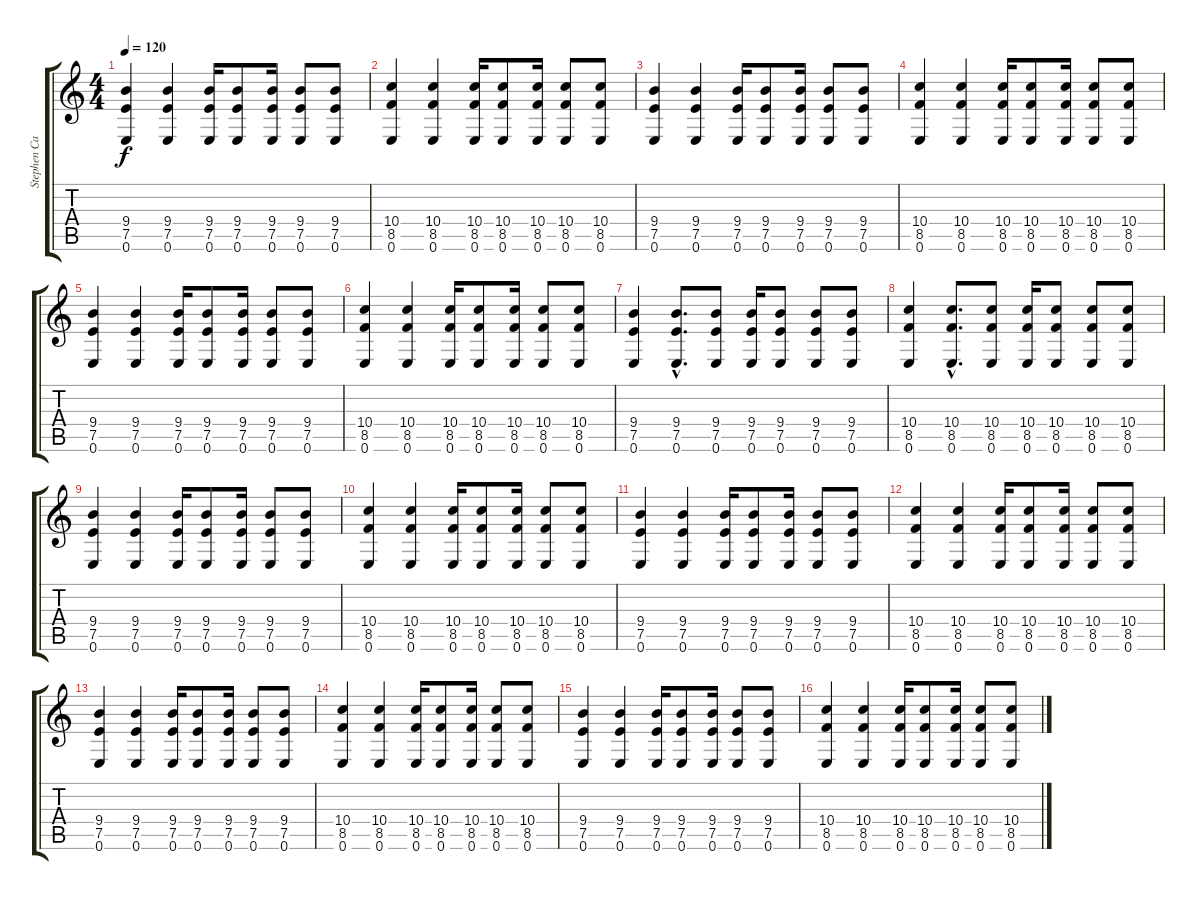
\track ("Stephen Carpenter" "Stephen Ca") {instrument distortionguitar}
\staff {score tabs}
\tuning (E4 B3 G3 D3 A2 E2) {hide}
\ts (4 4)
\tempo 120
\clef g2
\ks c
(9.4 7.5 0.6).4{dy f instrument distortionguitar} (9.4 7.5 0.6).4 (9.4 7.5 0.6).16 (9.4 7.5 0.6).8 (9.4 7.5 0.6).16 (9.4 7.5 0.6).8 (9.4 7.5 0.6).8 |
(10.4 8.5 0.6).4 (10.4 8.5 0.6).4 (10.4 8.5 0.6).16 (10.4 8.5 0.6).8 (10.4 8.5 0.6).16 (10.4 8.5 0.6).8 (10.4 8.5 0.6).8 |
(9.4 7.5 0.6).4 (9.4 7.5 0.6).4 (9.4 7.5 0.6).16 (9.4 7.5 0.6).8 (9.4 7.5 0.6).16 (9.4 7.5 0.6).8 (9.4 7.5 0.6).8 |
(10.4 8.5 0.6).4 (10.4 8.5 0.6).4 (10.4 8.5 0.6).16 (10.4 8.5 0.6).8 (10.4 8.5 0.6).16 (10.4 8.5 0.6).8 (10.4 8.5 0.6).8 |
(9.4 7.5 0.6).4 (9.4 7.5 0.6).4 (9.4 7.5 0.6).16 (9.4 7.5 0.6).8 (9.4 7.5 0.6).16 (9.4 7.5 0.6).8 (9.4 7.5 0.6).8 |
(10.4 8.5 0.6).4 (10.4 8.5 0.6).4 (10.4 8.5 0.6).16 (10.4 8.5 0.6).8 (10.4 8.5 0.6).16 (10.4 8.5 0.6).8 (10.4 8.5 0.6).8 |
(9.4 7.5 0.6).4 (9.4{hac} 7.5{hac} 0.6{hac}).8{d} (9.4 7.5 0.6).8 (9.4 7.5 0.6).16 (9.4 7.5 0.6).8 (9.4 7.5 0.6).8 (9.4 7.5 0.6).8 |
(10.4 8.5 0.6).4 (10.4{hac} 8.5{hac} 0.6{hac}).8{d} (10.4 8.5 0.6).8 (10.4 8.5 0.6).16 (10.4 8.5 0.6).8 (10.4 8.5 0.6).8 (10.4 8.5 0.6).8 |
(9.4 7.5 0.6).4 (9.4 7.5 0.6).4 (9.4 7.5 0.6).16 (9.4 7.5 0.6).8 (9.4 7.5 0.6).16 (9.4 7.5 0.6).8 (9.4 7.5 0.6).8 |
(10.4 8.5 0.6).4 (10.4 8.5 0.6).4 (10.4 8.5 0.6).16 (10.4 8.5 0.6).8 (10.4 8.5 0.6).16 (10.4 8.5 0.6).8 (10.4 8.5 0.6).8 |
(9.4 7.5 0.6).4 (9.4 7.5 0.6).4 (9.4 7.5 0.6).16 (9.4 7.5 0.6).8 (9.4 7.5 0.6).16 (9.4 7.5 0.6).8 (9.4 7.5 0.6).8 |
(10.4 8.5 0.6).4 (10.4 8.5 0.6).4 (10.4 8.5 0.6).16 (10.4 8.5 0.6).8 (10.4 8.5 0.6).16 (10.4 8.5 0.6).8 (10.4 8.5 0.6).8 |
(9.4 7.5 0.6).4 (9.4 7.5 0.6).4 (9.4 7.5 0.6).16 (9.4 7.5 0.6).8 (9.4 7.5 0.6).16 (9.4 7.5 0.6).8 (9.4 7.5 0.6).8 |
(10.4 8.5 0.6).4 (10.4 8.5 0.6).4 (10.4 8.5 0.6).16 (10.4 8.5 0.6).8 (10.4 8.5 0.6).16 (10.4 8.5 0.6).8 (10.4 8.5 0.6).8 |
(9.4 7.5 0.6).4 (9.4 7.5 0.6).4 (9.4 7.5 0.6).16 (9.4 7.5 0.6).8 (9.4 7.5 0.6).16 (9.4 7.5 0.6).8 (9.4 7.5 0.6).8 |
(10.4 8.5 0.6).4 (10.4 8.5 0.6).4 (10.4 8.5 0.6).16 (10.4 8.5 0.6).8 (10.4 8.5 0.6).16 (10.4 8.5 0.6).8 (10.4 8.5 0.6).8
